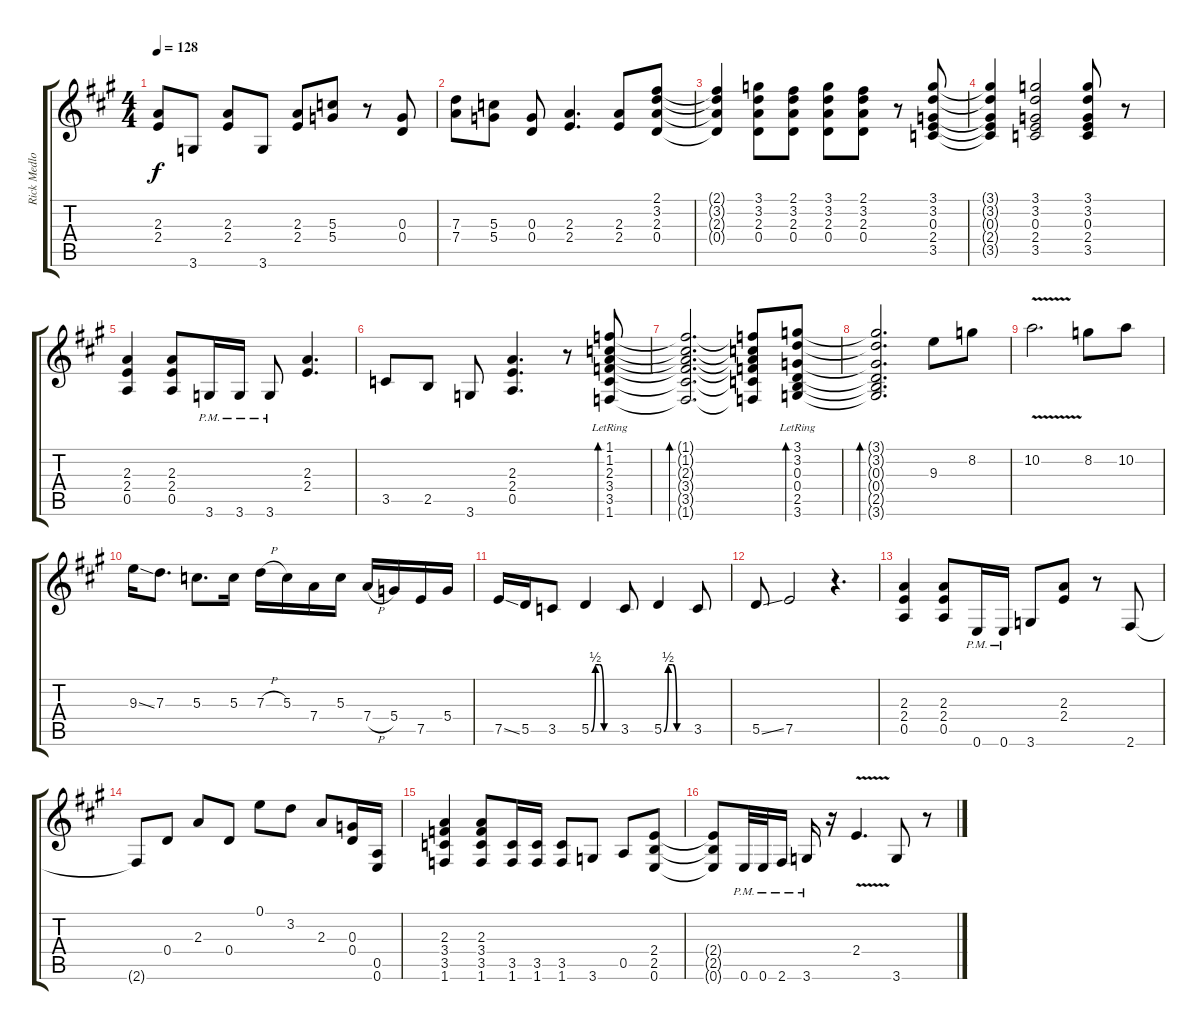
\track ("Rick Medlocke Guitar" "Rick Medlo") {instrument overdrivenguitar}
\staff {score tabs}
\tuning (E4 B3 G3 D3 A2 E2) {hide}
\ts (4 4)
\tempo 128
\clef g2
\ks a
(2.3 2.4).8{dy f} 3.6.8 (2.3 2.4).8 3.6.8 (2.3 2.4).8 (5.3 5.4).8 r.8 (0.3 0.4).8 |
(7.3 7.4).8 (5.3 5.4).8 (0.3 0.4).8 (2.3 2.4).4{d} (2.3 2.4).8 (2.1 3.2 2.3 0.4).8 |
(2.1{t} 3.2{t} 2.3{t} 0.4{t}).4 (3.1 3.2 2.3 0.4).8 (2.1 3.2 2.3 0.4).8 (3.1 3.2 2.3 0.4).8 (2.1 3.2 2.3 0.4).8 r.8 (3.1 3.2 0.3 2.4 3.5).8 |
(3.1{t} 3.2{t} 0.3{t} 2.4{t} 3.5{t}).4 (3.1 3.2 0.3 2.4 3.5).2 (3.1 3.2 0.3 2.4 3.5).8 r.8 |
(2.3 2.4 0.5).4 (2.3 2.4 0.5).8 3.6{pm}.16 3.6{pm}.16 3.6{pm}.8 (2.3 2.4).4{d} |
3.5.8 2.5.8 3.6.8 (2.3 2.4 0.5).4{d} r.8 (1.1 1.2 2.3 3.4{lr} 3.5{lr} 1.6{lr}).8{bd 240 instrument electricguitarclean} |
(1.1{t} 1.2{t} 2.3{t} 3.4{t} 3.5{t} 1.6{t}).2{d bd 480} (1.1{t} 1.2{t} 2.3{t} 3.4{t} 3.5{t} 1.6{t}).8 (3.1 3.2 0.3 0.4{lr} 2.5{lr} 3.6{lr}).8{bd 240} |
(3.1{t} 3.2{t} 0.3{t} 0.4{t} 2.5{t} 3.6{t}).2{d bd 480} 9.3.8{volume 16 instrument overdrivenguitar} 8.2.8 |
10.2{v}.2{d} 8.2.8 10.2.8 |
9.3{ss}.16 7.3.8{d} 5.3.8{d} 5.3.16 7.3{h}.16 5.3.16 7.4.16 5.3.16 7.4{h}.16 5.4.16 7.5.16 5.4.16 |
7.5{ss}.16 5.5.16 3.5.8 5.5{be (custom 0 0 10 2 20 2 30 0 60 0)}.4 3.5.8 5.5{be (custom 0 0 10 2 20 2 30 0 60 0)}.4 3.5.8 |
5.5{ss}.8 7.5.2 r.4{d} |
(2.3 2.4 0.5).4{volume 11 instrument overdrivenguitar} (2.3 2.4 0.5).8 0.6{pm}.16 0.6{pm}.16 3.6.8 (2.3 2.4).8 r.8 2.6.8 |
2.6{t}.8 0.4.8 2.3.8 0.4.8 0.1.8 3.2.8 2.3.8 (0.3 0.4).16 (0.5 0.6).16 |
(2.3 3.4 3.5 1.6).4 (2.3 3.4 3.5 1.6).8 (3.5 1.6).16 (3.5 1.6).16 (3.5 1.6).8 3.6.8 0.5.8 (2.4 2.5 0.6).8 |
(2.4{t} 2.5{t} 0.6{t}).8 0.6{pm}.32 0.6{pm}.32 2.6{pm}.16 3.6{pm}.16 r.16 2.4{v}.4{d} 3.6.8 r.8
